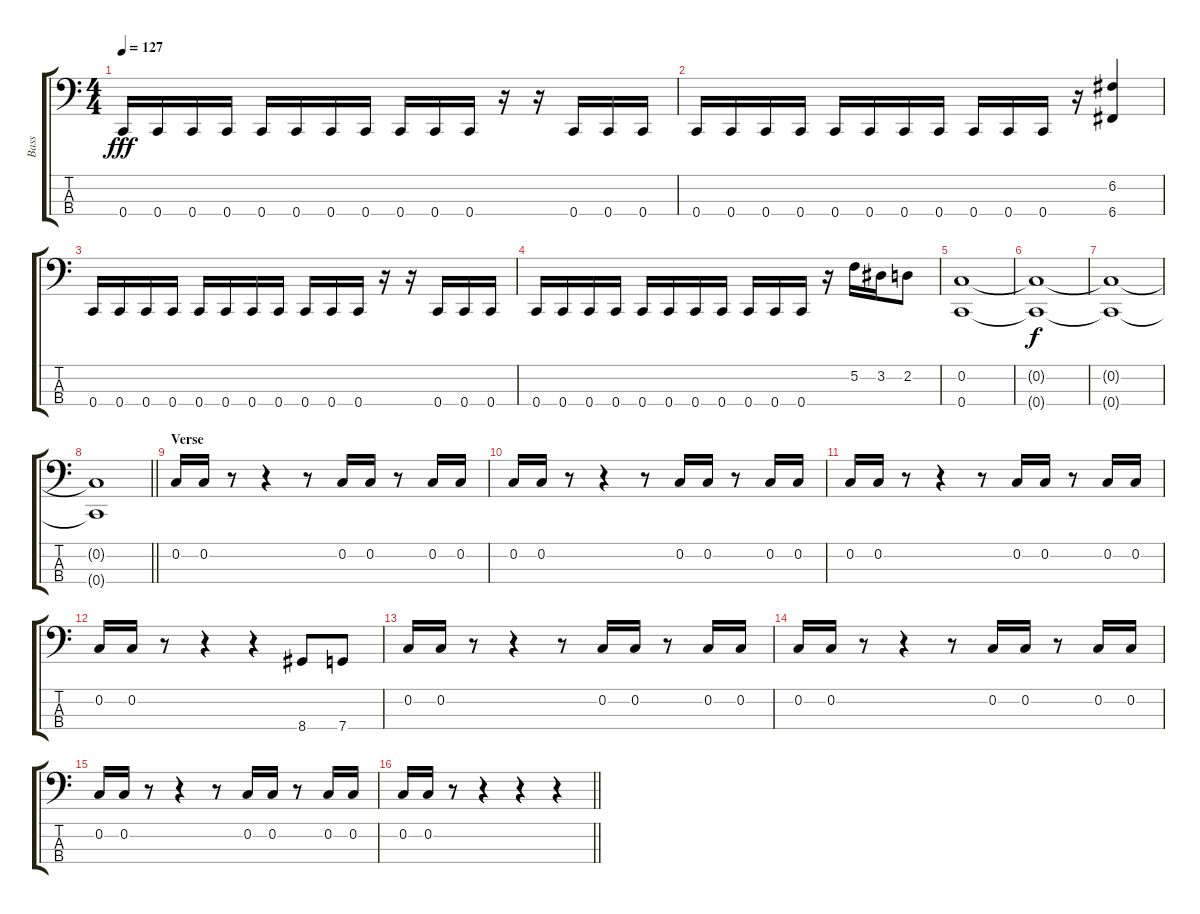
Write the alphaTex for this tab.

\track ("Bass" "Bass") {instrument electricbassfinger}
\staff {score tabs}
\tuning (F2 C2 G1 C1) {hide}
\ts (4 4)
\tempo 127
\clef f4
\ks c
0.4.16{dy fff} 0.4.16 0.4.16 0.4.16 0.4.16 0.4.16 0.4.16 0.4.16 0.4.16 0.4.16 0.4.16 r.16 r.16 0.4.16 0.4.16 0.4.16 |
0.4.16 0.4.16 0.4.16 0.4.16 0.4.16 0.4.16 0.4.16 0.4.16 0.4.16 0.4.16 0.4.16 r.16 (6.2 6.4).4 |
0.4.16 0.4.16 0.4.16 0.4.16 0.4.16 0.4.16 0.4.16 0.4.16 0.4.16 0.4.16 0.4.16 r.16 r.16 0.4.16 0.4.16 0.4.16 |
0.4.16 0.4.16 0.4.16 0.4.16 0.4.16 0.4.16 0.4.16 0.4.16 0.4.16 0.4.16 0.4.16 r.16 5.2.16 3.2.16 2.2.8 |
(0.2 0.4).1 |
(0.2{t} 0.4{t}).1{dy f} |
(0.2{t} 0.4{t}).1 |
\barLineRight lightlight
(0.2{t} 0.4{t}).1 |
\section ("" "Verse")
0.2.16 0.2.16 r.8 r.4 r.8 0.2.16 0.2.16 r.8 0.2.16 0.2.16 |
0.2.16 0.2.16 r.8 r.4 r.8 0.2.16 0.2.16 r.8 0.2.16 0.2.16 |
0.2.16 0.2.16 r.8 r.4 r.8 0.2.16 0.2.16 r.8 0.2.16 0.2.16 |
0.2.16 0.2.16 r.8 r.4 r.4 8.4.8 7.4.8 |
0.2.16 0.2.16 r.8 r.4 r.8 0.2.16 0.2.16 r.8 0.2.16 0.2.16 |
0.2.16 0.2.16 r.8 r.4 r.8 0.2.16 0.2.16 r.8 0.2.16 0.2.16 |
0.2.16 0.2.16 r.8 r.4 r.8 0.2.16 0.2.16 r.8 0.2.16 0.2.16 |
\barLineRight lightlight
0.2.16 0.2.16 r.8 r.4 r.4 r.4
